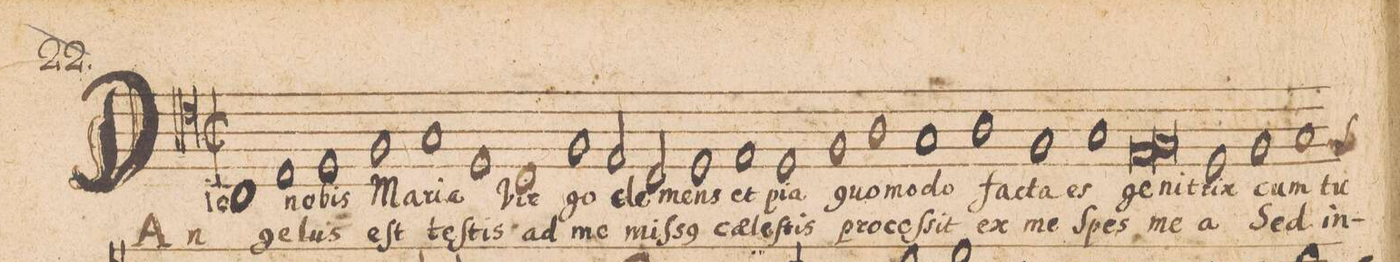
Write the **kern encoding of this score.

**kern	**text	**text
*I"TENOR.	*	*
*clefC4	*	*
*k[]	*	*
*met(C|)	*	*
*M2/1	*	*
*M2/1	*	*
*met(C|)	*	*
1AA	Dic	An-
1C	no-	-ge-
=24-	=24-	=24-
1D	-bis	-lus
1F	Ma-	eſt
=25-	=25-	=25-
1G	-ri-	teſ-
1D	-a	-tis
=26-	=26-	=26-
1C	Vir-	as
1F	-go	me
=27-	=27-	=27-
2E/	cle-	miſ-
2C/	-mens	-s(us)
1D	et	cae-
=28-	=28-	=28-
1E	pi-	-leſ-
1D	-a	-tis
=29-	=29-	=29-
1F	quo-	pro-
1A	-mo-	-ceſ-
=30-	=30-	=30-
1G	-do	-sit
1A	fac-	ex
=31-	=31-	=31-
1F	-ta	me
1G	es	Spes
=32-	=32-	=32-
*lig	*	*
1E	ge-	me-
1F	-ni-	.
*Xlig	*	*
=33-	=33-	=33-
1D	-trix	-a
1F	cum	Sed
=34-	=34-	=34-
*custos:F	*	*
1G	tu	in
*-	*-	*-
